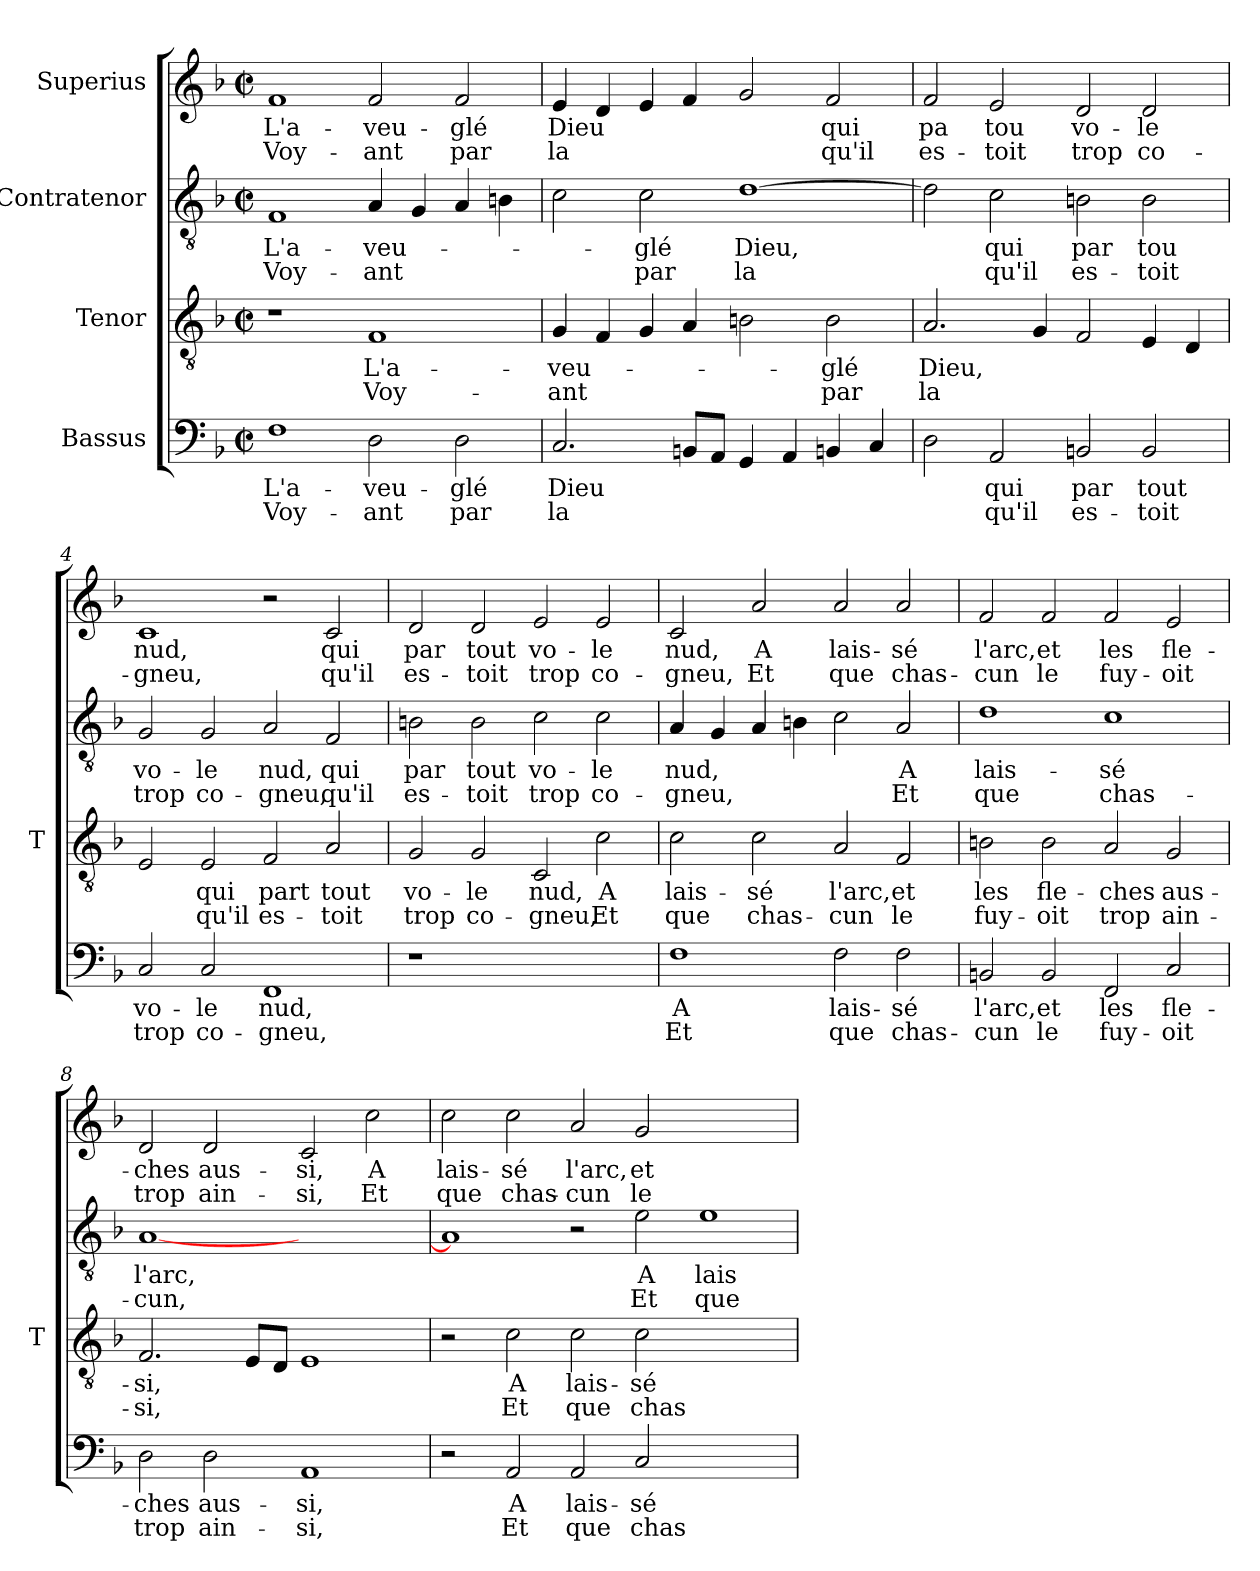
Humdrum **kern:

**kern	**text	**text	**kern	**text	**text	**kern	**text	**text	**kern	**text	**text
*part4	*part4	*part4	*part3	*part3	*part3	*part2	*part2	*part2	*part1	*part1	*part1
*staff4	*staff4	*staff4	*staff3	*staff3	*staff3	*staff2	*staff2	*staff2	*staff1	*staff1	*staff1
*I"Bassus	*	*	*I"Tenor	*	*	*I"Contratenor	*	*	*I"Superius	*	*
*	*	*	*I'T	*	*	*	*	*	*	*	*
*clefF4	*	*	*clefGv2	*	*	*clefGv2	*	*	*clefG2	*	*
*k[b-]	*	*	*k[b-]	*	*	*k[b-]	*	*	*k[b-]	*	*
*F:	*	*	*F:	*	*	*F:	*	*	*F:	*	*
*M2/2	*	*	*M2/2	*	*	*M2/2	*	*	*M2/2	*	*
*met(c|)	*	*	*met(c|)	*	*	*met(c|)	*	*	*met(c|)	*	*
=1	=1	=1	=1	=1	=1	=1	=1	=1	=1	=1	=1
1F	L'a-	Voy-	1r	.	.	1F	L'a-	Voy-	1f	L'a-	Voy-
2D	veu-	-ant	1F	L'a-	Voy-	4A	veu-	-ant	2f	veu-	-ant
.	.	.	.	.	.	4G	.	.	.	.	.
2D	-glé	-par	.	.	.	4A	.	.	2f	-glé	-par
.	.	.	.	.	.	4Bn	.	.	.	.	.
=2	=2	=2	=2	=2	=2	=2	=2	=2	=2	=2	=2
2.C	-Dieu	-la	4G	veu-	-ant	2c	.	.	4e	-Dieu	-la
.	.	.	4F	.	.	.	.	.	4d	.	.
.	.	.	4G	.	.	2c	-glé	-par	4e	.	.
8BBnL	.	.	4A	.	.	.	.	.	4f	.	.
8AAJ	.	.	.	.	.	.	.	.	.	.	.
4GG	.	.	2Bn	.	.	[1d	-Dieu,	-la	2g	.	.
4AA	.	.	.	.	.	.	.	.	.	.	.
4BBn	.	.	2B	-glé	-par	.	.	.	2f	-qui	-qu'il
4C	.	.	.	.	.	.	.	.	.	.	.
=3	=3	=3	=3	=3	=3	=3	=3	=3	=3	=3	=3
2D	.	.	2.A	-Dieu,	-la	2d]	.	.	2f	-pa	es-
2AA	-qui	-qu'il	.	.	.	2c	-qui	-qu'il	2e	-tou	-toit
.	.	.	4G	.	.	.	.	.	.	.	.
2BBn	-par	es-	2F	.	.	2Bn	-par	es-	2d	vo-	-trop
2BB	-tout	-toit	4E	.	.	2B	-tou	-toit	2d	-le	co-
.	.	.	4D	.	.	.	.	.	.	.	.
=4	=4	=4	=4	=4	=4	=4	=4	=4	=4	=4	=4
2C	vo-	-trop	2E	.	.	2G	vo-	-trop	1c	-nud,	-gneu,
2C	-le	co-	2E	-qui	-qu'il	2G	-le	co-	.	.	.
1FF	-nud,	-gneu,	2F	-part	es-	2A	-nud,	-gneu,	2r	.	.
.	.	.	2A	-tout	-toit	2F	-qui	-qu'il	2c	-qui	-qu'il
!!LO:LB:g=z
=5	=5	=5	=5	=5	=5	=5	=5	=5	=5	=5	=5
1r	.	.	2G	vo-	-trop	2Bn	-par	es-	2d	-par	es-
.	.	.	2G	-le	co-	2B	-tout	-toit	2d	-tout	-toit
1ryy	.	.	2C	-nud,	-gneu,	2c	vo-	-trop	2e	vo-	-trop
.	.	.	2c	-A	-Et	2c	-le	co-	2e	-le	co-
=6	=6	=6	=6	=6	=6	=6	=6	=6	=6	=6	=6
1F	-A	-Et	2c	lais-	-que	4A	-nud,	-gneu,	2c	-nud,	-gneu,
.	.	.	.	.	.	4G	.	.	.	.	.
.	.	.	2c	-sé	chas-	4A	.	.	2a	-A	-Et
.	.	.	.	.	.	4Bn	.	.	.	.	.
2F	lais-	-que	2A	-l'arc,	-cun	2c	.	.	2a	lais-	-que
2F	-sé	chas-	2F	-et	-le	2A	-A	-Et	2a	-sé	chas-
=7	=7	=7	=7	=7	=7	=7	=7	=7	=7	=7	=7
2BBn	-l'arc,	-cun	2Bn	-les	fuy-	1d	lais-	-que	2f	-l'arc,	-cun
2BB	-et	-le	2B	fle-	-oit	.	.	.	2f	-et	-le
2FF	-les	fuy-	2A	-ches	-trop	1c	-sé	chas-	2f	-les	fuy-
2C	fle-	-oit	2G	aus-	ain-	.	.	.	2e	fle-	-oit
=8	=8	=8	=8	=8	=8	=8	=8	=8	=8	=8	=8
2D	-ches	-trop	2.F	-si,	-si,	[1A	-l'arc,	-cun,	2d	-ches	-trop
2D	aus-	ain-	.	.	.	.	.	.	2d	aus-	ain-
.	.	.	8EL	.	.	.	.	.	.	.	.
.	.	.	8DJ	.	.	.	.	.	.	.	.
1AA	-si,	-si,	1E	.	.	1ryy	.	.	2c	-si,	-si,
.	.	.	.	.	.	.	.	.	2cc	-A	-Et
!!LO:LB:g=z
=9	=9	=9	=9	=9	=9	=9	=9	=9	=9	=9	=9
2r	.	.	2r	.	.	1A]	.	.	2cc	lais-	-que
2AA	-A	-Et	2c	-A	-Et	.	.	.	2cc	-sé	chas-
2AA	lais-	-que	2c	lais-	-que	2r	.	.	2a	-l'arc,	-cun
2C	-sé	chas-	2c	-sé	chas-	2e	-A	-Et	2g	-et	-le
1ryy	.	.	1ryy	.	.	1e	lais-	-que	1ryy	.	.
=	=	=	=	=	=	=	=	=	=	=	=
*-	*-	*-	*-	*-	*-	*-	*-	*-	*-	*-	*-
